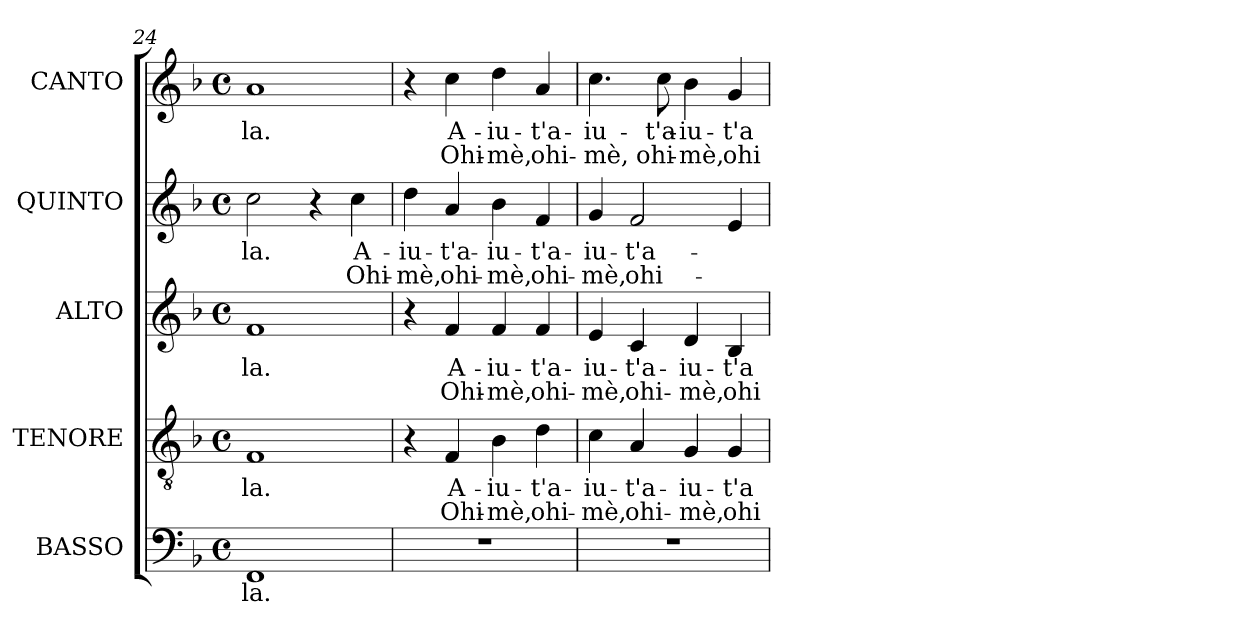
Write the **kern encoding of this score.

**kern	**text	**kern	**text	**text	**kern	**text	**text	**kern	**text	**text	**kern	**text	**text
*part5	*part5	*part4	*part4	*part4	*part3	*part3	*part3	*part2	*part2	*part2	*part1	*part1	*part1
*staff5	*staff5	*staff4	*staff4	*staff4	*staff3	*staff3	*staff3	*staff2	*staff2	*staff2	*staff1	*staff1	*staff1
*I"BASSO	*	*I"TENORE	*	*	*I"ALTO	*	*	*I"QUINTO	*	*	*I"CANTO	*	*
*I'B	*	*I'T	*	*	*I'A	*	*	*	*	*	*	*	*
*clefF4	*	*clefGv2	*	*	*clefG2	*	*	*clefG2	*	*	*clefG2	*	*
*	*	*ITrd7c12	*	*	*	*	*	*	*	*	*	*	*
*k[b-]	*	*k[b-]	*	*	*k[b-]	*	*	*k[b-]	*	*	*k[b-]	*	*
*F:	*	*F:	*	*	*F:	*	*	*F:	*	*	*F:	*	*
*M4/4	*	*M4/4	*	*	*M4/4	*	*	*M4/4	*	*	*M4/4	*	*
*met(c)	*	*met(c)	*	*	*met(c)	*	*	*met(c)	*	*	*met(c)	*	*
=24	=24	=24	=24	=24	=24	=24	=24	=24	=24	=24	=24	=24	=24
!	!LO:LY:b:color=#000000	!	!	!	!	!	!	!	!	!	!	!	!
!	!	!	!LO:LY:b:color=#000000	!	!	!	!	!	!	!	!	!	!
!	!	!	!	!	!	!LO:LY:b:color=#000000	!	!	!	!	!	!	!
!	!	!	!	!	!	!	!	!	!LO:LY:b:color=#000000	!	!	!	!
!	!	!	!	!	!	!	!	!	!	!	!	!LO:LY:b:color=#000000	!
1FFi	la.	1FFi	la.	.	1fi	la.	.	2cci\	la.	.	1ai	la.	.
.	.	.	.	.	.	.	.	4r	.	.	.	.	.
!	!	!	!	!	!	!	!	!	!LO:LY:b:color=#000000	!LO:LY:b:color=#000000	!	!	!
.	.	.	.	.	.	.	.	4cci\	A-	Ohi-	.	.	.
=25	=25	=25	=25	=25	=25	=25	=25	=25	=25	=25	=25	=25	=25
!	!	!	!	!	!	!	!	!	!LO:LY:b:color=#000000	!LO:LY:b:color=#000000	!	!	!
1r	.	4r	.	.	4r	.	.	4ddi\	-iu-	-mè,	4r	.	.
!	!	!	!LO:LY:b:color=#000000	!LO:LY:b:color=#000000	!	!	!	!	!	!	!	!	!
!	!	!	!	!	!	!LO:LY:b:color=#000000	!LO:LY:b:color=#000000	!	!	!	!	!	!
!	!	!	!	!	!	!	!	!	!LO:LY:b:color=#000000	!LO:LY:b:color=#000000	!	!	!
!	!	!	!	!	!	!	!	!	!	!	!	!LO:LY:b:color=#000000	!LO:LY:b:color=#000000
.	.	4FFi/	A-	Ohi-	4fi/	A-	Ohi-	4ai/	-t'a-	ohi-	4cci\	A-	Ohi-
!	!	!	!LO:LY:b:color=#000000	!LO:LY:b:color=#000000	!	!	!	!	!	!	!	!	!
!	!	!	!	!	!	!LO:LY:b:color=#000000	!LO:LY:b:color=#000000	!	!	!	!	!	!
!	!	!	!	!	!	!	!	!	!LO:LY:b:color=#000000	!LO:LY:b:color=#000000	!	!	!
!	!	!	!	!	!	!	!	!	!	!	!	!LO:LY:b:color=#000000	!LO:LY:b:color=#000000
.	.	4BB-i\	-iu-	-mè,	4fi/	-iu-	-mè,	4b-i\	-iu-	-mè,	4ddi\	-iu-	-mè,
!	!	!	!LO:LY:b:color=#000000	!LO:LY:b:color=#000000	!	!	!	!	!	!	!	!	!
!	!	!	!	!	!	!LO:LY:b:color=#000000	!LO:LY:b:color=#000000	!	!	!	!	!	!
!	!	!	!	!	!	!	!	!	!LO:LY:b:color=#000000	!LO:LY:b:color=#000000	!	!	!
!	!	!	!	!	!	!	!	!	!	!	!	!LO:LY:b:color=#000000	!LO:LY:b:color=#000000
.	.	4Di\	-t'a-	ohi-	4fi/	-t'a-	ohi-	4fi/	-t'a-	ohi-	4ai/	-t'a-	ohi-
=26	=26	=26	=26	=26	=26	=26	=26	=26	=26	=26	=26	=26	=26
!	!	!	!LO:LY:b:color=#000000	!LO:LY:b:color=#000000	!	!	!	!	!	!	!	!	!
!	!	!	!	!	!	!LO:LY:b:color=#000000	!LO:LY:b:color=#000000	!	!	!	!	!	!
!	!	!	!	!	!	!	!	!	!LO:LY:b:color=#000000	!LO:LY:b:color=#000000	!	!	!
!	!	!	!	!	!	!	!	!	!	!	!	!LO:LY:b:color=#000000	!LO:LY:b:color=#000000
1r	.	4Ci\	-iu-	-mè,	4ei/	-iu-	-mè,	4gi/	-iu-	-mè,	4.cci\	-iu-	-mè,
!	!	!	!LO:LY:b:color=#000000	!LO:LY:b:color=#000000	!	!	!	!	!	!	!	!	!
!	!	!	!	!	!	!LO:LY:b:color=#000000	!LO:LY:b:color=#000000	!	!	!	!	!	!
!	!	!	!	!	!	!	!	!	!LO:LY:b:color=#000000	!LO:LY:b:color=#000000	!	!	!
.	.	4AAi/	-t'a-	ohi-	4ci/	-t'a-	ohi-	2fi/	-t'a-	ohi-	.	.	.
!	!	!	!	!	!	!	!	!	!	!	!	!LO:LY:b:color=#000000	!LO:LY:b:color=#000000
.	.	.	.	.	.	.	.	.	.	.	8cci\	-t'a-	ohi-
!	!	!	!LO:LY:b:color=#000000	!LO:LY:b:color=#000000	!	!	!	!	!	!	!	!	!
!	!	!	!	!	!	!LO:LY:b:color=#000000	!LO:LY:b:color=#000000	!	!	!	!	!	!
!	!	!	!	!	!	!	!	!	!	!	!	!LO:LY:b:color=#000000	!LO:LY:b:color=#000000
.	.	4GGi/	-iu-	-mè,	4di/	-iu-	-mè,	.	.	.	4b-i\	-iu-	-mè,
!	!	!	!LO:LY:b:color=#000000	!LO:LY:b:color=#000000	!	!	!	!	!	!	!	!	!
!	!	!	!	!	!	!LO:LY:b:color=#000000	!LO:LY:b:color=#000000	!	!	!	!	!	!
!	!	!	!	!	!	!	!	!	!	!	!	!LO:LY:b:color=#000000	!LO:LY:b:color=#000000
.	.	4GGi/	-t'a-	ohi-	4B-i/	-t'a-	ohi-	4ei/	.	.	4gi/	-t'a-	ohi-
=	=	=	=	=	=	=	=	=	=	=	=	=	=
*-	*-	*-	*-	*-	*-	*-	*-	*-	*-	*-	*-	*-	*-
